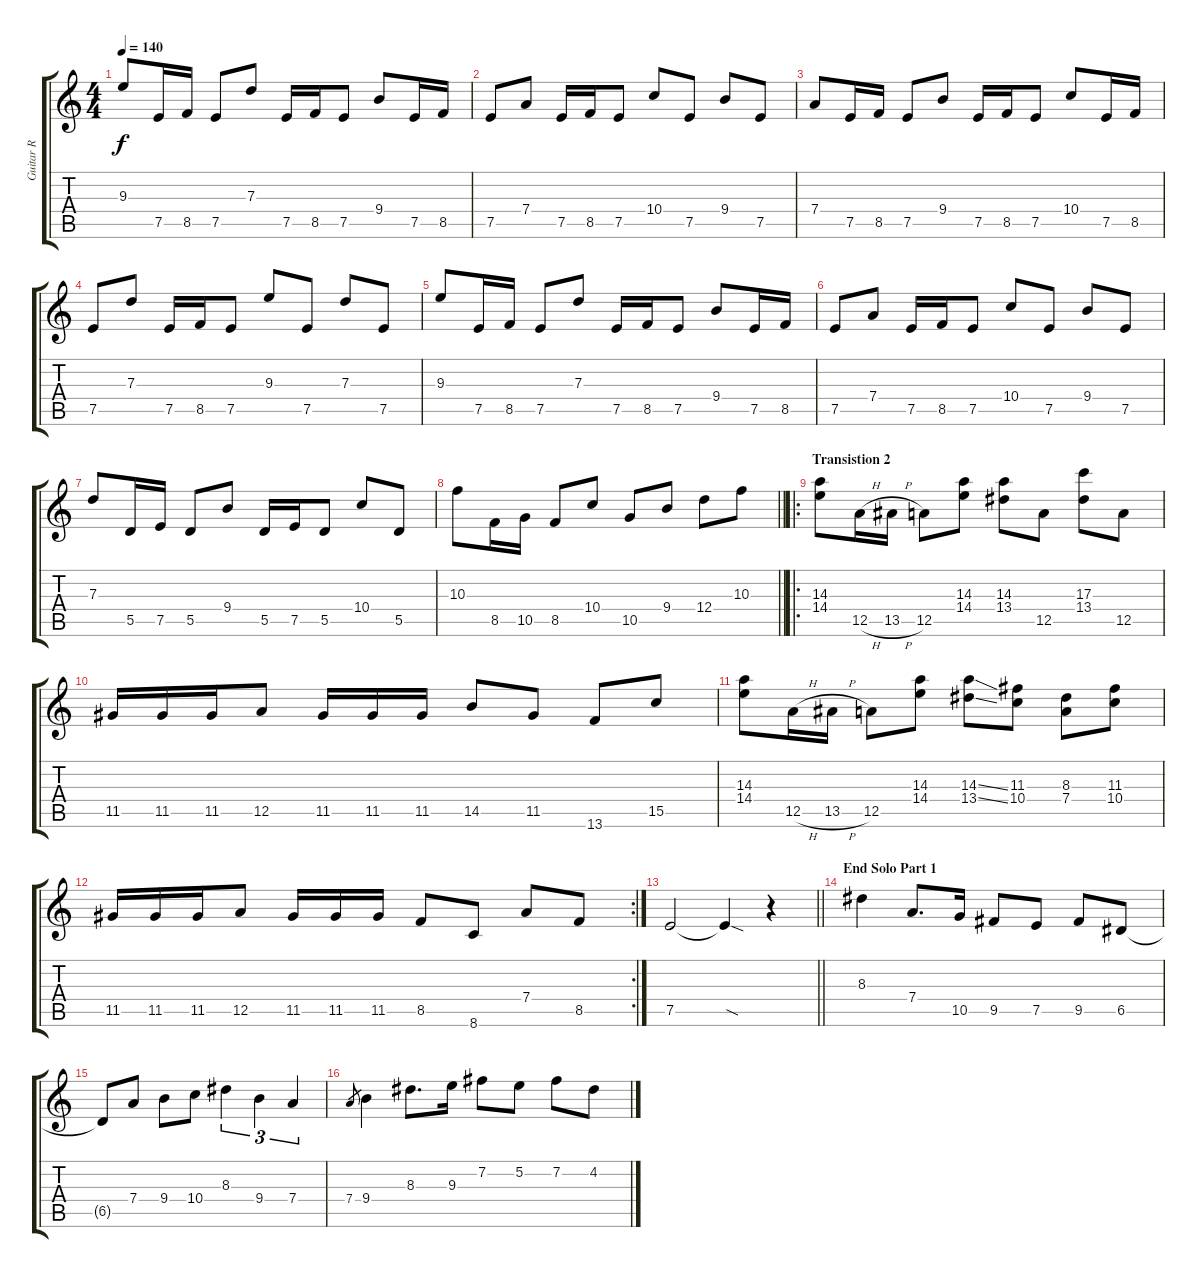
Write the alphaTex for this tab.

\track ("Guitar R" "Guitar R") {instrument overdrivenguitar}
\staff {score tabs}
\tuning (E4 B3 G3 D3 A2 E2) {hide}
\ts (4 4)
\tempo 140
\clef g2
\ks c
9.3.8{dy f} 7.5.16 8.5.16 7.5.8 7.3.8 7.5.16 8.5.16 7.5.8 9.4.8 7.5.16 8.5.16 |
7.5.8 7.4.8 7.5.16 8.5.16 7.5.8 10.4.8 7.5.8 9.4.8 7.5.8 |
7.4.8 7.5.16 8.5.16 7.5.8 9.4.8 7.5.16 8.5.16 7.5.8 10.4.8 7.5.16 8.5.16 |
7.5.8 7.3.8 7.5.16 8.5.16 7.5.8 9.3.8 7.5.8 7.3.8 7.5.8 |
9.3.8 7.5.16 8.5.16 7.5.8 7.3.8 7.5.16 8.5.16 7.5.8 9.4.8 7.5.16 8.5.16 |
7.5.8 7.4.8 7.5.16 8.5.16 7.5.8 10.4.8 7.5.8 9.4.8 7.5.8 |
7.3.8 5.5.16 7.5.16 5.5.8 9.4.8 5.5.16 7.5.16 5.5.8 10.4.8 5.5.8 |
\barLineRight lightlight
10.3.8 8.5.16 10.5.16 8.5.8 10.4.8 10.5.8 9.4.8 12.4.8 10.3.8 |
\ro
\section ("" "Transistion 2")
(14.3 14.4).8 12.5{h}.16 13.5{h}.16 12.5.8 (14.3 14.4).8 (14.3 13.4).8 12.5.8 (17.3 13.4).8 12.5.8 |
11.5.16 11.5.16 11.5.16 12.5.8 11.5.16 11.5.16 11.5.16 14.5.8 11.5.8 13.6.8 15.5.8 |
(14.3 14.4).8 12.5{h}.16 13.5{h}.16 12.5.8 (14.3 14.4).8 (14.3{ss} 13.4{ss}).8 (11.3 10.4).8 (8.3 7.4).8 (11.3 10.4).8 |
\rc 2
11.5.16 11.5.16 11.5.16 12.5.8 11.5.16 11.5.16 11.5.16 8.5.8 8.6.8 7.4.8 8.5.8 |
\barLineRight lightlight
7.5.2 7.5{sod t}.4 r.4 |
\section ("" "End Solo Part 1")
8.3.4 7.4.8{d} 10.5.16 9.5.8 7.5.8 9.5.8 6.5.8 |
6.5{t}.8 7.4.8 9.4.8 10.4.8 8.3.4{tu (3 2)} 9.4.4{tu (3 2)} 7.4.4{tu (3 2)} |
7.4.8{gr} 9.4.4 8.3.8{d} 9.3.16 7.2.8 5.2.8 7.2.8 4.2.8
